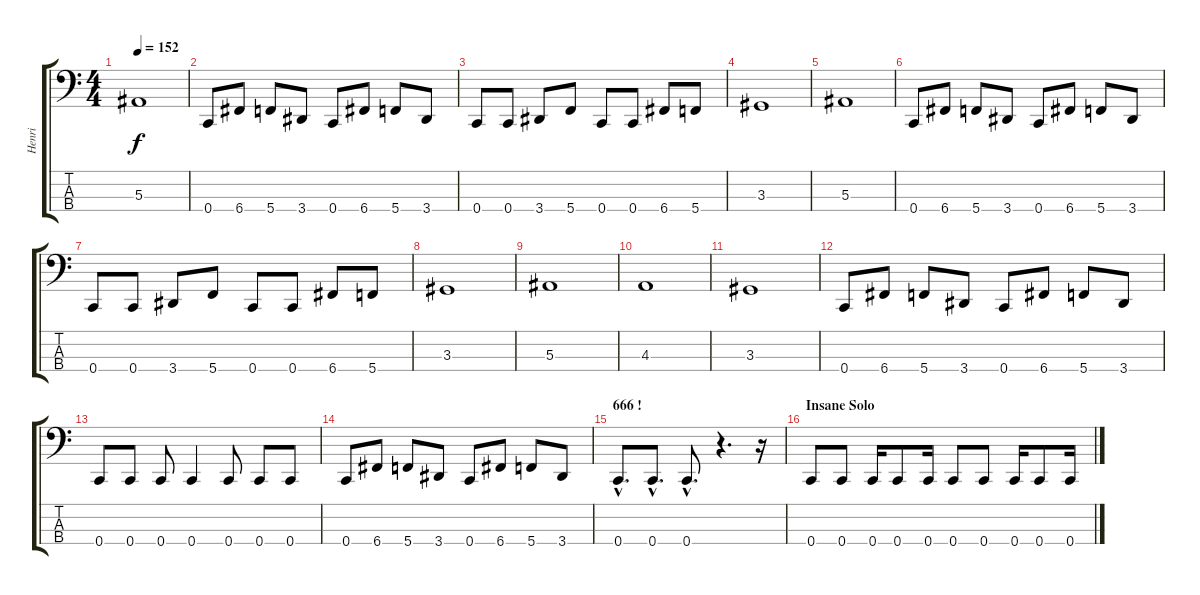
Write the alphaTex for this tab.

\track ("Henri" "Henri") {instrument electricbasspick}
\staff {score tabs}
\tuning (Eb2 Bb1 F1 C1) {hide}
\ts (4 4)
\tempo 152
\clef f4
\ks c
5.3.1{dy f} |
0.4.8 6.4.8 5.4.8 3.4.8 0.4.8 6.4.8 5.4.8 3.4.8 |
0.4.8 0.4.8 3.4.8 5.4.8 0.4.8 0.4.8 6.4.8 5.4.8 |
3.3.1 |
5.3.1 |
0.4.8 6.4.8 5.4.8 3.4.8 0.4.8 6.4.8 5.4.8 3.4.8 |
0.4.8 0.4.8 3.4.8 5.4.8 0.4.8 0.4.8 6.4.8 5.4.8 |
3.3.1 |
5.3.1 |
4.3.1 |
3.3.1 |
0.4.8 6.4.8 5.4.8 3.4.8 0.4.8 6.4.8 5.4.8 3.4.8 |
0.4.8 0.4.8 0.4.8 0.4.4 0.4.8 0.4.8 0.4.8 |
0.4.8 6.4.8 5.4.8 3.4.8 0.4.8 6.4.8 5.4.8 3.4.8 |
\section ("" "666 !")
0.4{hac}.8{d} 0.4{hac}.8{d} 0.4{hac}.8{d} r.4{d} r.16 |
\section ("" "Insane Solo")
0.4.8 0.4.8 0.4.16 0.4.8 0.4.16 0.4.8 0.4.8 0.4.16 0.4.8 0.4.16
